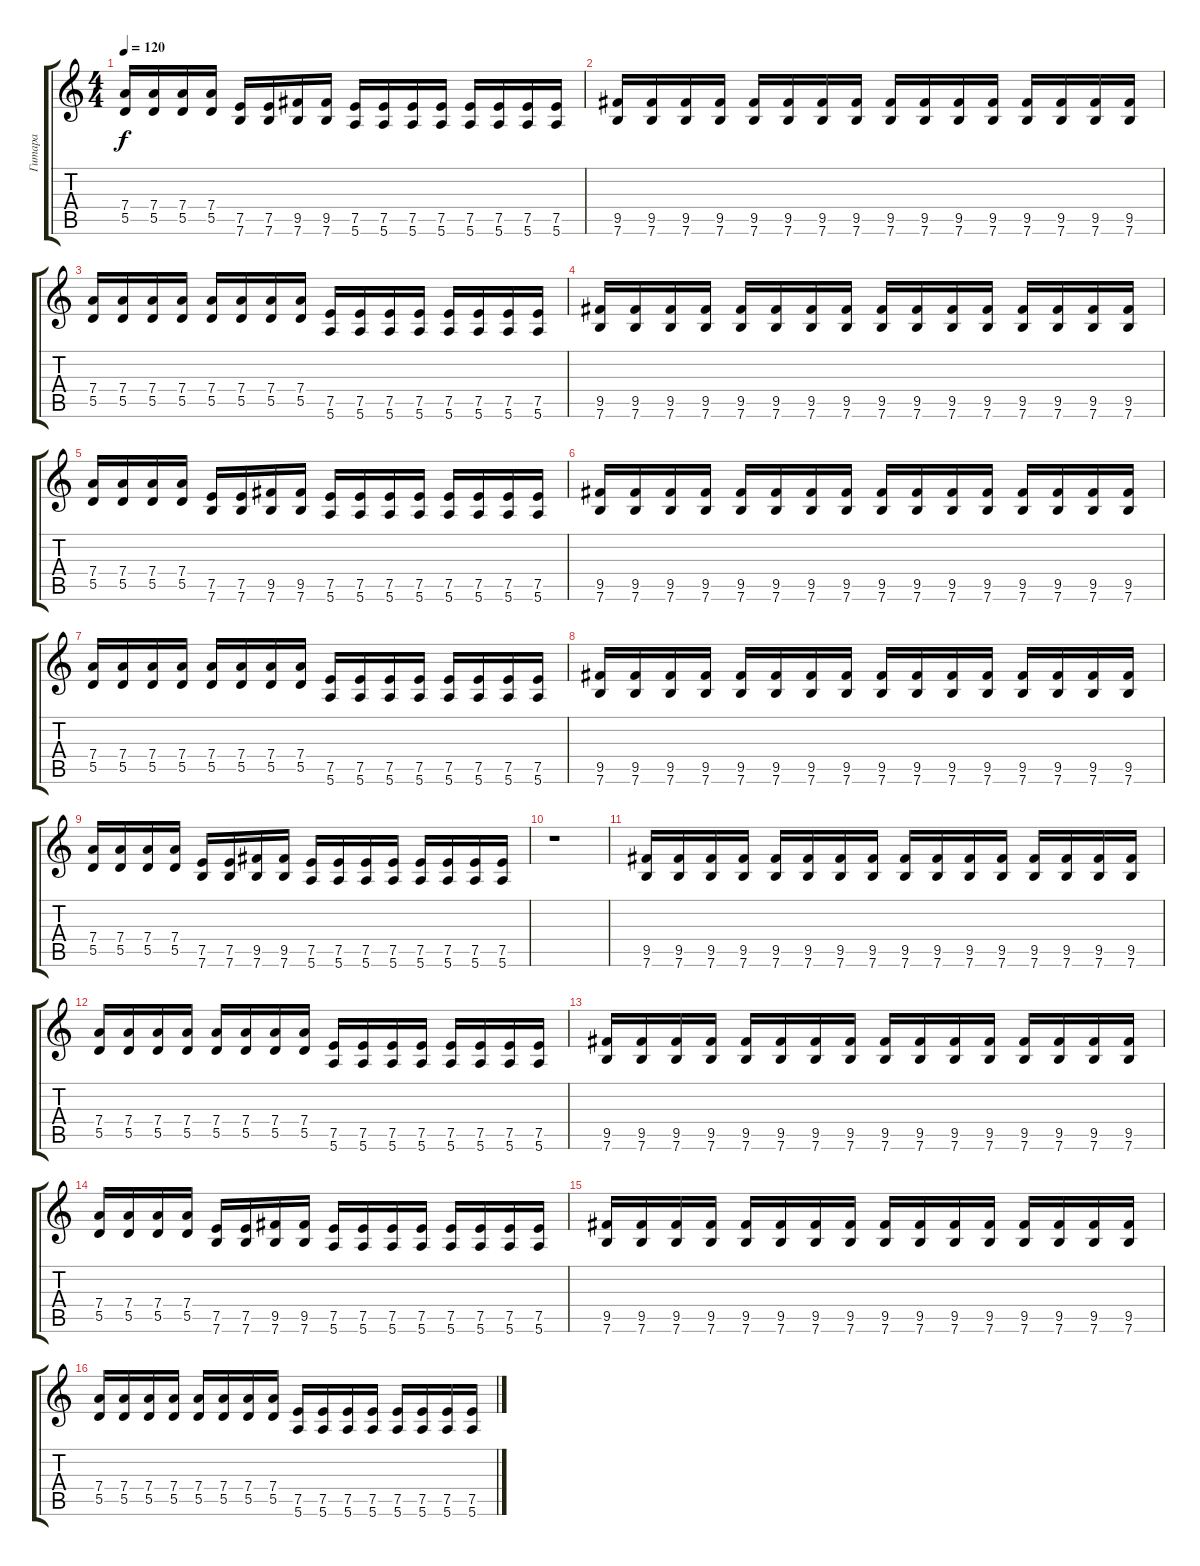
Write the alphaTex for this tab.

\track ("Гитара" "Гитара") {instrument distortionguitar}
\staff {score tabs}
\tuning (E4 B3 G3 D3 A2 E2) {hide}
\ts (4 4)
\tempo 120
\clef g2
\ks c
(7.4 5.5).16{dy f} (7.4 5.5).16 (7.4 5.5).16 (7.4 5.5).16 (7.5 7.6).16 (7.5 7.6).16 (9.5 7.6).16 (9.5 7.6).16 (7.5 5.6).16 (7.5 5.6).16 (7.5 5.6).16 (7.5 5.6).16 (7.5 5.6).16 (7.5 5.6).16 (7.5 5.6).16 (7.5 5.6).16 |
(9.5 7.6).16 (9.5 7.6).16 (9.5 7.6).16 (9.5 7.6).16 (9.5 7.6).16 (9.5 7.6).16 (9.5 7.6).16 (9.5 7.6).16 (9.5 7.6).16 (9.5 7.6).16 (9.5 7.6).16 (9.5 7.6).16 (9.5 7.6).16 (9.5 7.6).16 (9.5 7.6).16 (9.5 7.6).16 |
(7.4 5.5).16 (7.4 5.5).16 (7.4 5.5).16 (7.4 5.5).16 (7.4 5.5).16 (7.4 5.5).16 (7.4 5.5).16 (7.4 5.5).16 (7.5 5.6).16 (7.5 5.6).16 (7.5 5.6).16 (7.5 5.6).16 (7.5 5.6).16 (7.5 5.6).16 (7.5 5.6).16 (7.5 5.6).16 |
(9.5 7.6).16 (9.5 7.6).16 (9.5 7.6).16 (9.5 7.6).16 (9.5 7.6).16 (9.5 7.6).16 (9.5 7.6).16 (9.5 7.6).16 (9.5 7.6).16 (9.5 7.6).16 (9.5 7.6).16 (9.5 7.6).16 (9.5 7.6).16 (9.5 7.6).16 (9.5 7.6).16 (9.5 7.6).16 |
(7.4 5.5).16 (7.4 5.5).16 (7.4 5.5).16 (7.4 5.5).16 (7.5 7.6).16 (7.5 7.6).16 (9.5 7.6).16 (9.5 7.6).16 (7.5 5.6).16 (7.5 5.6).16 (7.5 5.6).16 (7.5 5.6).16 (7.5 5.6).16 (7.5 5.6).16 (7.5 5.6).16 (7.5 5.6).16 |
(9.5 7.6).16 (9.5 7.6).16 (9.5 7.6).16 (9.5 7.6).16 (9.5 7.6).16 (9.5 7.6).16 (9.5 7.6).16 (9.5 7.6).16 (9.5 7.6).16 (9.5 7.6).16 (9.5 7.6).16 (9.5 7.6).16 (9.5 7.6).16 (9.5 7.6).16 (9.5 7.6).16 (9.5 7.6).16 |
(7.4 5.5).16 (7.4 5.5).16 (7.4 5.5).16 (7.4 5.5).16 (7.4 5.5).16 (7.4 5.5).16 (7.4 5.5).16 (7.4 5.5).16 (7.5 5.6).16 (7.5 5.6).16 (7.5 5.6).16 (7.5 5.6).16 (7.5 5.6).16 (7.5 5.6).16 (7.5 5.6).16 (7.5 5.6).16 |
(9.5 7.6).16 (9.5 7.6).16 (9.5 7.6).16 (9.5 7.6).16 (9.5 7.6).16 (9.5 7.6).16 (9.5 7.6).16 (9.5 7.6).16 (9.5 7.6).16 (9.5 7.6).16 (9.5 7.6).16 (9.5 7.6).16 (9.5 7.6).16 (9.5 7.6).16 (9.5 7.6).16 (9.5 7.6).16 |
(7.4 5.5).16 (7.4 5.5).16 (7.4 5.5).16 (7.4 5.5).16 (7.5 7.6).16 (7.5 7.6).16 (9.5 7.6).16 (9.5 7.6).16 (7.5 5.6).16 (7.5 5.6).16 (7.5 5.6).16 (7.5 5.6).16 (7.5 5.6).16 (7.5 5.6).16 (7.5 5.6).16 (7.5 5.6).16 |
r.1 |
(9.5 7.6).16 (9.5 7.6).16 (9.5 7.6).16 (9.5 7.6).16 (9.5 7.6).16 (9.5 7.6).16 (9.5 7.6).16 (9.5 7.6).16 (9.5 7.6).16 (9.5 7.6).16 (9.5 7.6).16 (9.5 7.6).16 (9.5 7.6).16 (9.5 7.6).16 (9.5 7.6).16 (9.5 7.6).16 |
(7.4 5.5).16 (7.4 5.5).16 (7.4 5.5).16 (7.4 5.5).16 (7.4 5.5).16 (7.4 5.5).16 (7.4 5.5).16 (7.4 5.5).16 (7.5 5.6).16 (7.5 5.6).16 (7.5 5.6).16 (7.5 5.6).16 (7.5 5.6).16 (7.5 5.6).16 (7.5 5.6).16 (7.5 5.6).16 |
(9.5 7.6).16 (9.5 7.6).16 (9.5 7.6).16 (9.5 7.6).16 (9.5 7.6).16 (9.5 7.6).16 (9.5 7.6).16 (9.5 7.6).16 (9.5 7.6).16 (9.5 7.6).16 (9.5 7.6).16 (9.5 7.6).16 (9.5 7.6).16 (9.5 7.6).16 (9.5 7.6).16 (9.5 7.6).16 |
(7.4 5.5).16 (7.4 5.5).16 (7.4 5.5).16 (7.4 5.5).16 (7.5 7.6).16 (7.5 7.6).16 (9.5 7.6).16 (9.5 7.6).16 (7.5 5.6).16 (7.5 5.6).16 (7.5 5.6).16 (7.5 5.6).16 (7.5 5.6).16 (7.5 5.6).16 (7.5 5.6).16 (7.5 5.6).16 |
(9.5 7.6).16 (9.5 7.6).16 (9.5 7.6).16 (9.5 7.6).16 (9.5 7.6).16 (9.5 7.6).16 (9.5 7.6).16 (9.5 7.6).16 (9.5 7.6).16 (9.5 7.6).16 (9.5 7.6).16 (9.5 7.6).16 (9.5 7.6).16 (9.5 7.6).16 (9.5 7.6).16 (9.5 7.6).16 |
(7.4 5.5).16 (7.4 5.5).16 (7.4 5.5).16 (7.4 5.5).16 (7.4 5.5).16 (7.4 5.5).16 (7.4 5.5).16 (7.4 5.5).16 (7.5 5.6).16 (7.5 5.6).16 (7.5 5.6).16 (7.5 5.6).16 (7.5 5.6).16 (7.5 5.6).16 (7.5 5.6).16 (7.5 5.6).16
